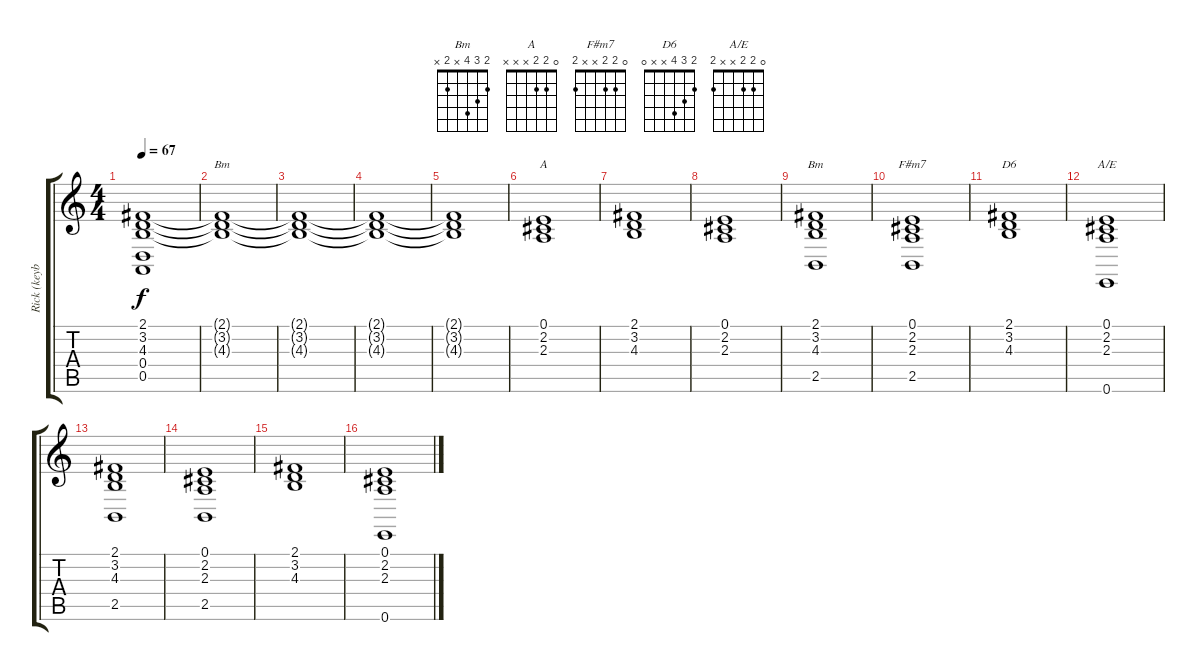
\track ("Rick (keyboard 1 - low.manual)" "Rick (keyb") {instrument drawbarorgan}
\staff {score tabs}
\tuning (E4 B3 G3 D3 A2 E2) {hide}
\chord ("Bm" 2 3 4 x x x)
\chord ("A" 0 2 2 x x x)
\chord ("Bm" 2 3 4 x 2 x)
\chord ("F#m7" 0 2 2 x x 2)
\chord ("D6" 2 3 4 x x 0)
\chord ("A/E" 0 2 2 x x 2)
\ts (4 4)
\tempo 67
\clef g2
\ks c
(2.1{t} 3.2{t} 4.3{t} 0.4 0.5).1{dy f} |
(2.1{t} 3.2{t} 4.3{t}).1{ch "Bm"} |
(2.1{t} 3.2{t} 4.3{t}).1 |
(2.1{t} 3.2{t} 4.3{t}).1 |
(2.1{t} 3.2{t} 4.3{t}).1 |
(0.1 2.2 2.3).1{ch "A"} |
(2.1 3.2 4.3).1 |
(0.1 2.2 2.3).1 |
(2.1 3.2 4.3 2.5).1{ch "Bm"} |
(0.1 2.2 2.3 2.5).1{ch "F#m7"} |
(2.1 3.2 4.3).1{ch "D6"} |
(0.1 2.2 2.3 0.6).1{ch "A/E"} |
(2.1 3.2 4.3 2.5).1 |
(0.1 2.2 2.3 2.5).1 |
(2.1 3.2 4.3).1 |
(0.1 2.2 2.3 0.6).1
